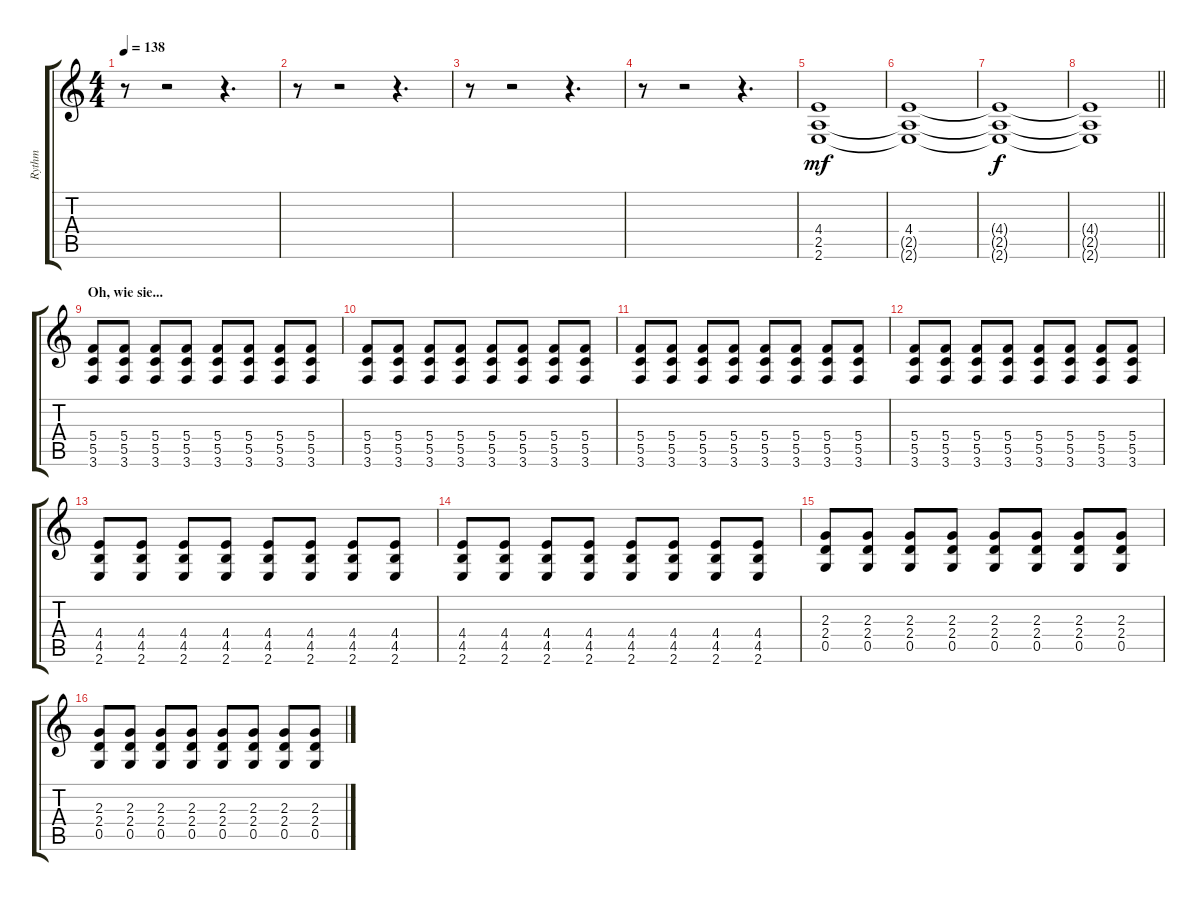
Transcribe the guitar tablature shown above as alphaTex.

\track ("Rythm" "Rythm") {instrument distortionguitar}
\staff {score tabs}
\tuning (D4 A3 F3 C3 G2 D2) {hide}
\ts (4 4)
\tempo 138
\clef g2
\ks c
r.8{dy f} r.2 r.4{d} |
r.8 r.2 r.4{d} |
r.8 r.2 r.4{d} |
r.8 r.2 r.4{d} |
(4.4 2.5 2.6).1{dy mf} |
(4.4 2.5{t} 2.6{t}).1 |
(4.4{t} 2.5{t} 2.6{t}).1{dy f} |
\barLineRight lightlight
(4.4{t} 2.5{t} 2.6{t}).1 |
\section ("" "Oh, wie sie...")
(5.4 5.5 3.6).8 (5.4 5.5 3.6).8 (5.4 5.5 3.6).8 (5.4 5.5 3.6).8 (5.4 5.5 3.6).8 (5.4 5.5 3.6).8 (5.4 5.5 3.6).8 (5.4 5.5 3.6).8 |
(5.4 5.5 3.6).8 (5.4 5.5 3.6).8 (5.4 5.5 3.6).8 (5.4 5.5 3.6).8 (5.4 5.5 3.6).8 (5.4 5.5 3.6).8 (5.4 5.5 3.6).8 (5.4 5.5 3.6).8 |
(5.4 5.5 3.6).8 (5.4 5.5 3.6).8 (5.4 5.5 3.6).8 (5.4 5.5 3.6).8 (5.4 5.5 3.6).8 (5.4 5.5 3.6).8 (5.4 5.5 3.6).8 (5.4 5.5 3.6).8 |
(5.4 5.5 3.6).8 (5.4 5.5 3.6).8 (5.4 5.5 3.6).8 (5.4 5.5 3.6).8 (5.4 5.5 3.6).8 (5.4 5.5 3.6).8 (5.4 5.5 3.6).8 (5.4 5.5 3.6).8 |
(4.4 4.5 2.6).8 (4.4 4.5 2.6).8 (4.4 4.5 2.6).8 (4.4 4.5 2.6).8 (4.4 4.5 2.6).8 (4.4 4.5 2.6).8 (4.4 4.5 2.6).8 (4.4 4.5 2.6).8 |
(4.4 4.5 2.6).8 (4.4 4.5 2.6).8 (4.4 4.5 2.6).8 (4.4 4.5 2.6).8 (4.4 4.5 2.6).8 (4.4 4.5 2.6).8 (4.4 4.5 2.6).8 (4.4 4.5 2.6).8 |
(2.3 2.4 0.5).8 (2.3 2.4 0.5).8 (2.3 2.4 0.5).8 (2.3 2.4 0.5).8 (2.3 2.4 0.5).8 (2.3 2.4 0.5).8 (2.3 2.4 0.5).8 (2.3 2.4 0.5).8 |
(2.3 2.4 0.5).8 (2.3 2.4 0.5).8 (2.3 2.4 0.5).8 (2.3 2.4 0.5).8 (2.3 2.4 0.5).8 (2.3 2.4 0.5).8 (2.3 2.4 0.5).8 (2.3 2.4 0.5).8
